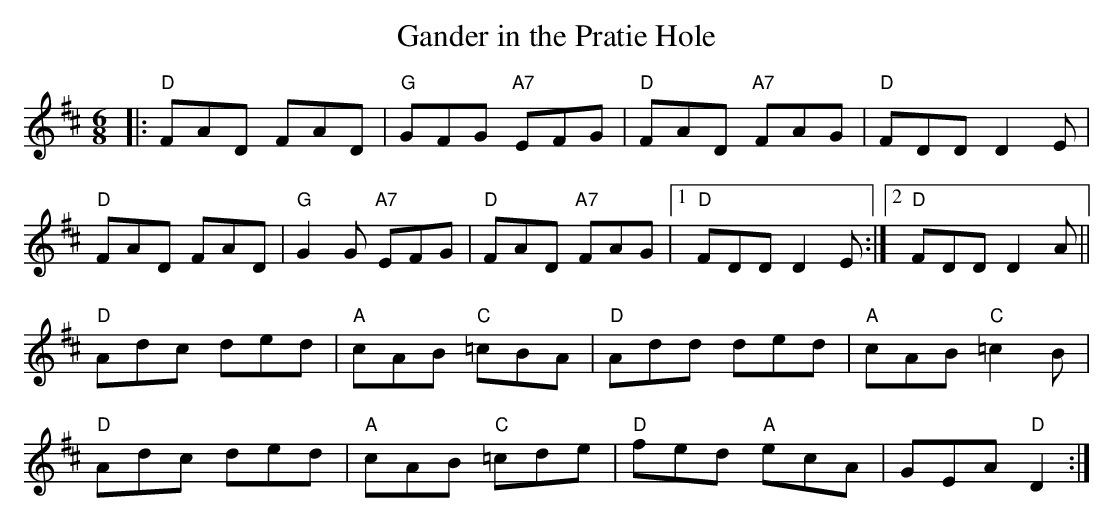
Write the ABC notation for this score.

X:1
T:Gander in the Pratie Hole
M:6/8
L:1/8
K:D
|:"D"FAD FAD|"G"GFG "A7"EFG|"D"FAD "A7"FAG|"D"FDD D2E|
"D"FAD FAD|"G"G2G "A7"EFG|"D"FAD "A7"FAG|1 "D"FDD D2E:|2 "D"FDD D2A||
"D"Adc ded|"A"cAB "C"=cBA|"D"Add ded|"A"cAB "C"=c2B|
"D"Adc ded|"A"cAB "C"=cde|"D"fed "A"ecA|GEA "D"D2:|]
